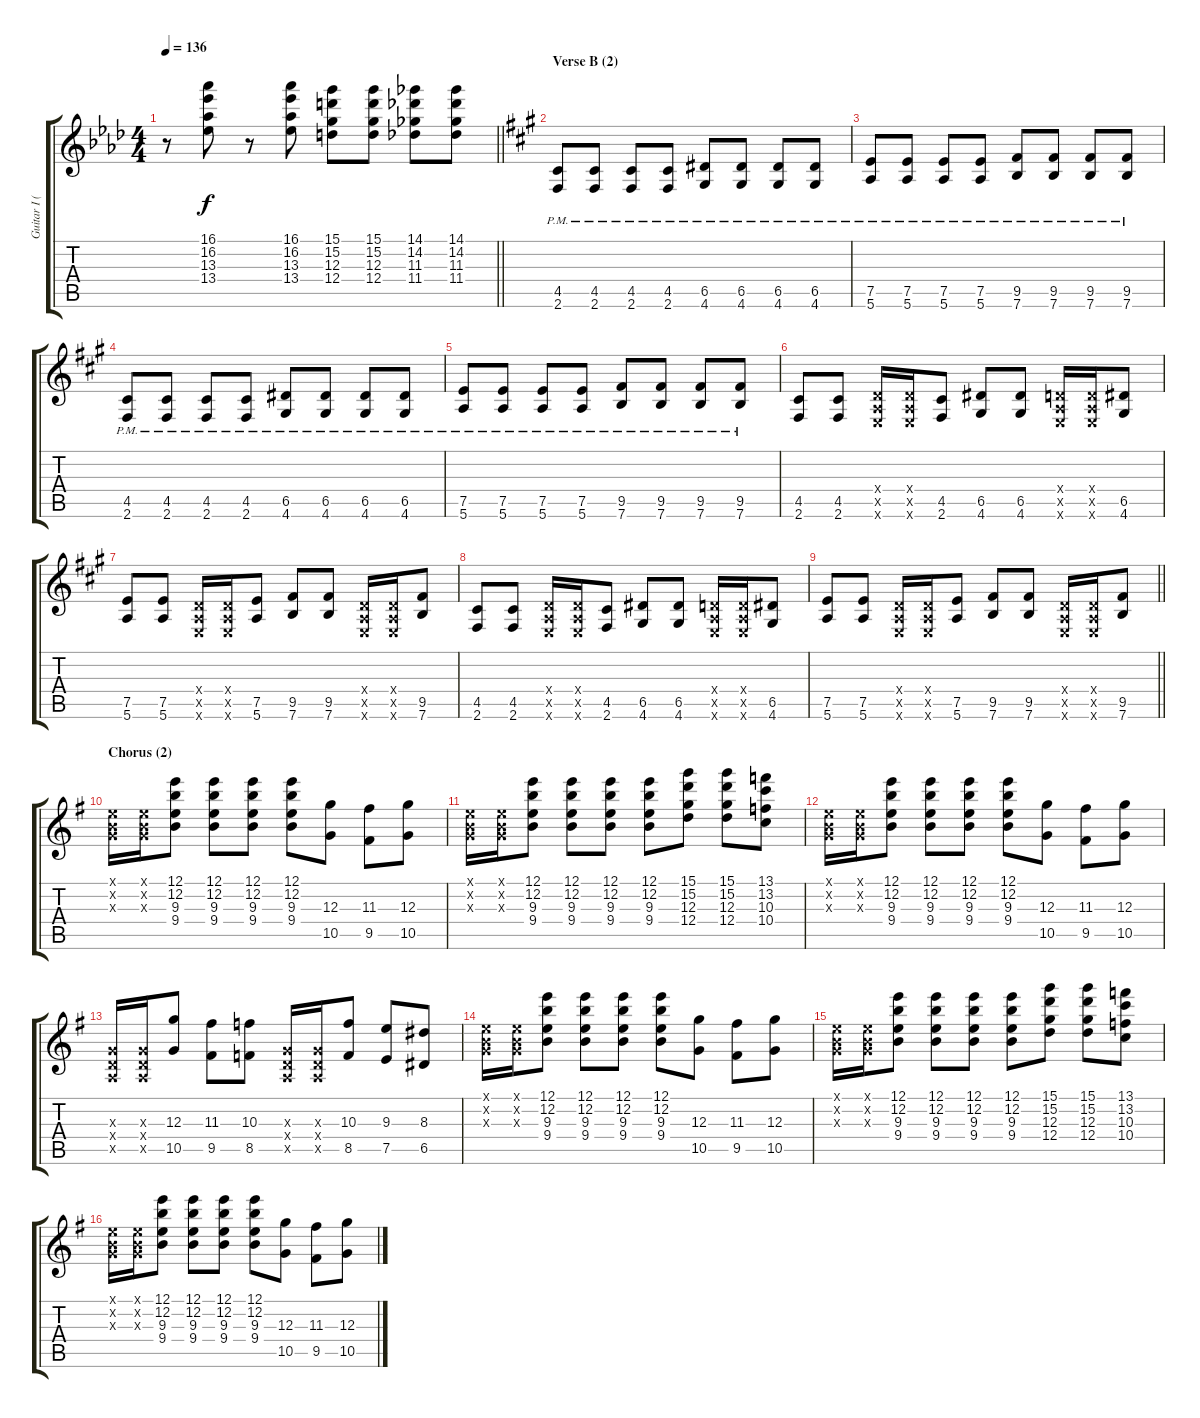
\track ("Guitar I (Aiji)" "Guitar I (") {instrument distortionguitar}
\staff {score tabs}
\tuning (E4 B3 G3 D3 A2 E2) {hide}
\ts (4 4)
\tempo 136
\clef g2
\barLineRight lightlight
\ks ab
r.8{dy f} (16.1 16.2 13.3 13.4).8 r.8 (16.1 16.2 13.3 13.4).8 (15.1 15.2 12.3 12.4).8 (15.1 15.2 12.3 12.4).8 (14.1 14.2 11.3 11.4).8 (14.1 14.2 11.3 11.4).8 |
\section ("" "Verse B (2)")
\ks a
(4.5{pm} 2.6{pm}).8 (4.5{pm} 2.6{pm}).8 (4.5{pm} 2.6{pm}).8 (4.5{pm} 2.6{pm}).8 (6.5{pm} 4.6{pm}).8 (6.5{pm} 4.6{pm}).8 (6.5{pm} 4.6{pm}).8 (6.5{pm} 4.6{pm}).8 |
(7.5{pm} 5.6{pm}).8 (7.5{pm} 5.6{pm}).8 (7.5{pm} 5.6{pm}).8 (7.5{pm} 5.6{pm}).8 (9.5{pm} 7.6{pm}).8 (9.5{pm} 7.6{pm}).8 (9.5{pm} 7.6{pm}).8 (9.5{pm} 7.6{pm}).8 |
(4.5{pm} 2.6{pm}).8 (4.5{pm} 2.6{pm}).8 (4.5{pm} 2.6{pm}).8 (4.5{pm} 2.6{pm}).8 (6.5{pm} 4.6{pm}).8 (6.5{pm} 4.6{pm}).8 (6.5{pm} 4.6{pm}).8 (6.5{pm} 4.6{pm}).8 |
(7.5{pm} 5.6{pm}).8 (7.5{pm} 5.6{pm}).8 (7.5{pm} 5.6{pm}).8 (7.5{pm} 5.6{pm}).8 (9.5{pm} 7.6{pm}).8 (9.5{pm} 7.6{pm}).8 (9.5{pm} 7.6{pm}).8 (9.5{pm} 7.6{pm}).8 |
(4.5 2.6).8 (4.5 2.6).8 (0.4{x} 0.5{x} 0.6{x}).16 (0.4{x} 0.5{x} 0.6{x}).16 (4.5 2.6).8 (6.5 4.6).8 (6.5 4.6).8 (0.4{x} 0.5{x} 0.6{x}).16 (0.4{x} 0.5{x} 0.6{x}).16 (6.5 4.6).8 |
(7.5 5.6).8 (7.5 5.6).8 (0.4{x} 0.5{x} 0.6{x}).16 (0.4{x} 0.5{x} 0.6{x}).16 (7.5 5.6).8 (9.5 7.6).8 (9.5 7.6).8 (0.4{x} 0.5{x} 0.6{x}).16 (0.4{x} 0.5{x} 0.6{x}).16 (9.5 7.6).8 |
(4.5 2.6).8 (4.5 2.6).8 (0.4{x} 0.5{x} 0.6{x}).16 (0.4{x} 0.5{x} 0.6{x}).16 (4.5 2.6).8 (6.5 4.6).8 (6.5 4.6).8 (0.4{x} 0.5{x} 0.6{x}).16 (0.4{x} 0.5{x} 0.6{x}).16 (6.5 4.6).8 |
\barLineRight lightlight
(7.5 5.6).8 (7.5 5.6).8 (0.4{x} 0.5{x} 0.6{x}).16 (0.4{x} 0.5{x} 0.6{x}).16 (7.5 5.6).8 (9.5 7.6).8 (9.5 7.6).8 (0.4{x} 0.5{x} 0.6{x}).16 (0.4{x} 0.5{x} 0.6{x}).16 (9.5 7.6).8 |
\section ("" "Chorus (2)")
\ks g
(0.1{x} 0.2{x} 0.3{x}).16 (0.1{x} 0.2{x} 0.3{x}).16 (12.1 12.2 9.3 9.4).8 (12.1 12.2 9.3 9.4).8 (12.1 12.2 9.3 9.4).8 (12.1 12.2 9.3 9.4).8 (12.3 10.5).8 (11.3 9.5).8 (12.3 10.5).8 |
(0.1{x} 0.2{x} 0.3{x}).16 (0.1{x} 0.2{x} 0.3{x}).16 (12.1 12.2 9.3 9.4).8 (12.1 12.2 9.3 9.4).8 (12.1 12.2 9.3 9.4).8 (12.1 12.2 9.3 9.4).8 (15.1 15.2 12.3 12.4).8 (15.1 15.2 12.3 12.4).8 (13.1 13.2 10.3 10.4).8 |
(0.1{x} 0.2{x} 0.3{x}).16 (0.1{x} 0.2{x} 0.3{x}).16 (12.1 12.2 9.3 9.4).8 (12.1 12.2 9.3 9.4).8 (12.1 12.2 9.3 9.4).8 (12.1 12.2 9.3 9.4).8 (12.3 10.5).8 (11.3 9.5).8 (12.3 10.5).8 |
(0.3{x} 0.4{x} 0.5{x}).16 (0.3{x} 0.4{x} 0.5{x}).16 (12.3 10.5).8 (11.3 9.5).8 (10.3 8.5).8 (0.3{x} 0.4{x} 0.5{x}).16 (0.3{x} 0.4{x} 0.5{x}).16 (10.3 8.5).8 (9.3 7.5).8 (8.3 6.5).8 |
(0.1{x} 0.2{x} 0.3{x}).16 (0.1{x} 0.2{x} 0.3{x}).16 (12.1 12.2 9.3 9.4).8 (12.1 12.2 9.3 9.4).8 (12.1 12.2 9.3 9.4).8 (12.1 12.2 9.3 9.4).8 (12.3 10.5).8 (11.3 9.5).8 (12.3 10.5).8 |
(0.1{x} 0.2{x} 0.3{x}).16 (0.1{x} 0.2{x} 0.3{x}).16 (12.1 12.2 9.3 9.4).8 (12.1 12.2 9.3 9.4).8 (12.1 12.2 9.3 9.4).8 (12.1 12.2 9.3 9.4).8 (15.1 15.2 12.3 12.4).8 (15.1 15.2 12.3 12.4).8 (13.1 13.2 10.3 10.4).8 |
(0.1{x} 0.2{x} 0.3{x}).16 (0.1{x} 0.2{x} 0.3{x}).16 (12.1 12.2 9.3 9.4).8 (12.1 12.2 9.3 9.4).8 (12.1 12.2 9.3 9.4).8 (12.1 12.2 9.3 9.4).8 (12.3 10.5).8 (11.3 9.5).8 (12.3 10.5).8
